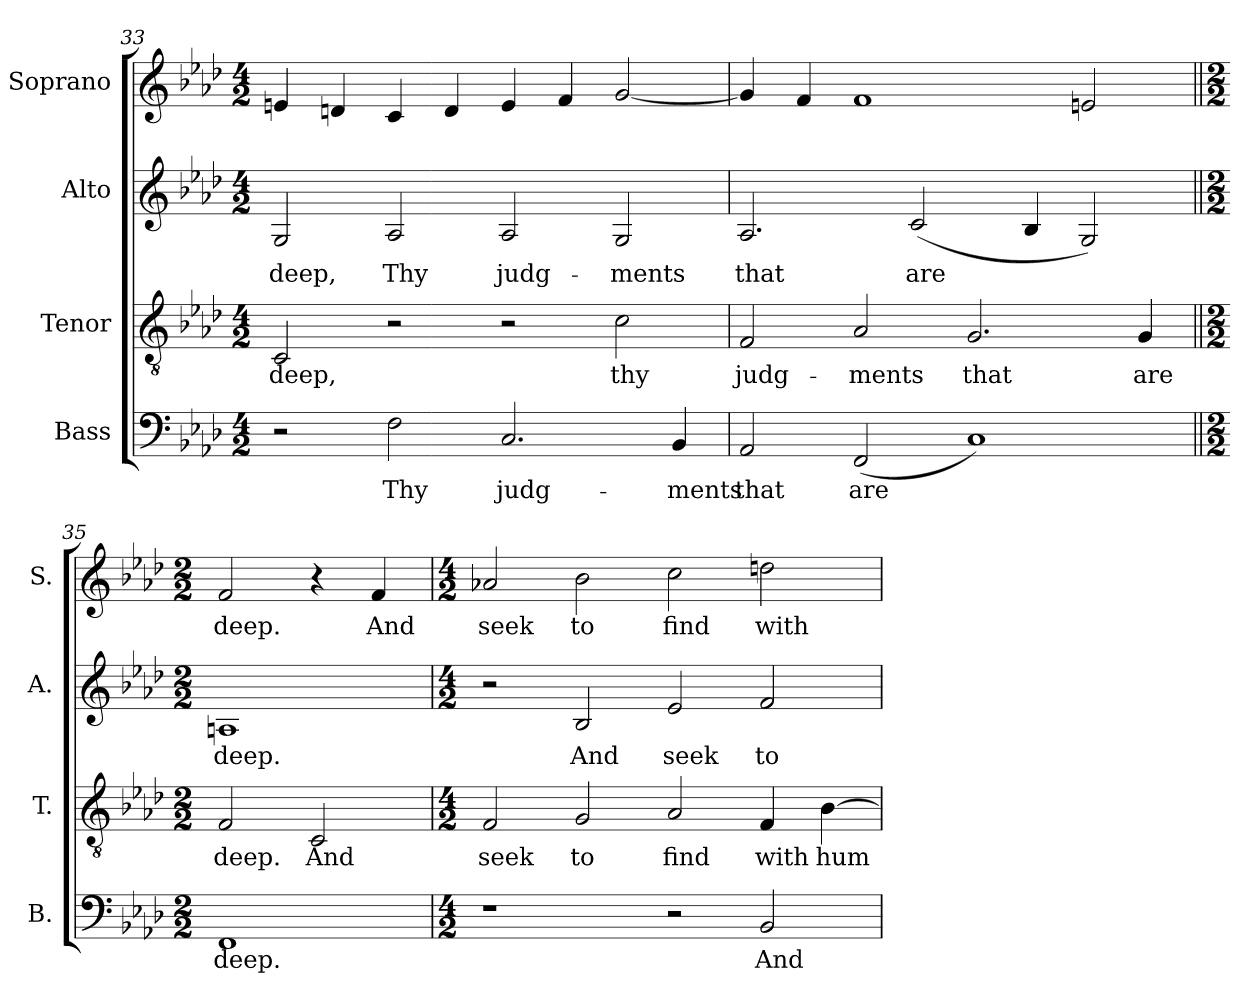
**kern	**text	**kern	**text	**kern	**text	**kern	**text
*part4	*part4	*part3	*part3	*part2	*part2	*part1	*part1
*staff4	*staff4	*staff3	*staff3	*staff2	*staff2	*staff1	*staff1
*I"Bass	*	*I"Tenor	*	*I"Alto	*	*I"Soprano	*
*I'B.	*	*I'T.	*	*I'A.	*	*I'S.	*
*clefF4	*	*clefGv2	*	*clefG2	*	*clefG2	*
*	*	*ITrd7c12	*	*	*	*	*
*k[b-e-a-d-]	*	*k[b-e-a-d-]	*	*k[b-e-a-d-]	*	*k[b-e-a-d-]	*
*A-:	*	*A-:	*	*A-:	*	*A-:	*
*M4/2	*	*M4/2	*	*M4/2	*	*M4/2	*
=33	=33	=33	=33	=33	=33	=33	=33
!	!	!	!LO:LY:b:color=#000000	!	!	!	!
!	!	!	!	!	!LO:LY:b:color=#000000	!	!
2r	.	2CCi/	deep,	2Gi/	deep,	4eni/	.
.	.	.	.	.	.	4dni/	.
!	!LO:LY:b:color=#000000	!	!	!	!	!	!
!	!	!	!	!	!LO:LY:b:color=#000000	!	!
2Fi\	Thy	2r	.	2A-i/	Thy	4ci/	.
.	.	.	.	.	.	4di/	.
!	!LO:LY:b:color=#000000	!	!	!	!	!	!
!	!	!	!	!	!LO:LY:b:color=#000000	!	!
2.Ci/	judg-	2r	.	2A-i/	judg-	4ei/	.
.	.	.	.	.	.	4fi/	.
!	!	!	!LO:LY:b:color=#000000	!	!	!	!
!	!	!	!	!	!LO:LY:b:color=#000000	!	!
.	.	2Ci\	thy	2Gi/	-ments	[2gi/	.
!	!LO:LY:b:color=#000000	!	!	!	!	!	!
4BB-i/	-ments	.	.	.	.	.	.
=34	=34	=34	=34	=34	=34	=34	=34
!	!LO:LY:b:color=#000000	!	!	!	!	!	!
!	!	!	!LO:LY:b:color=#000000	!	!	!	!
!	!	!	!	!	!LO:LY:b:color=#000000	!	!
2AA-i/	that	2FFi/	judg-	2.A-i/	that	4gi/]	.
.	.	.	.	.	.	4fi/	.
!	!LO:LY:b:color=#000000	!	!	!	!	!	!
!	!	!	!LO:LY:b:color=#000000	!	!	!	!
(2FFi/	are	2AA-i/	-ments	.	.	1fi	.
!	!	!	!	!	!LO:LY:b:color=#000000	!	!
.	.	.	.	(2ci/	are	.	.
!	!	!	!LO:LY:b:color=#000000	!	!	!	!
1Ci)	.	2.GGi/	that	.	.	.	.
.	.	.	.	4B-i/	.	.	.
.	.	.	.	2Gi/)	.	2eni/	.
!	!	!	!LO:LY:b:color=#000000	!	!	!	!
.	.	4GGi/	are	.	.	.	.
!!LO:LB:g=z
=35||	=35||	=35||	=35||	=35||	=35||	=35||	=35||
*M2/2	*	*M2/2	*	*M2/2	*	*M2/2	*
!	!LO:LY:b:color=#000000	!	!	!	!	!	!
!	!	!	!LO:LY:b:color=#000000	!	!	!	!
!	!	!	!	!	!LO:LY:b:color=#000000	!	!
!	!	!	!	!	!	!	!LO:LY:b:color=#000000
1FFi	deep.	2FFi/	deep.	1Ani	deep.	2fi/	deep.
!	!	!	!LO:LY:b:color=#000000	!	!	!	!
.	.	2CCi/	And	.	.	4r	.
!	!	!	!	!	!	!	!LO:LY:b:color=#000000
.	.	.	.	.	.	4fi/	And
=36	=36	=36	=36	=36	=36	=36	=36
*M4/2	*	*M4/2	*	*M4/2	*	*M4/2	*
!	!	!	!LO:LY:b:color=#000000	!	!	!	!
!	!	!	!	!	!	!	!LO:LY:b:color=#000000
1r	.	2FFi/	seek	2r	.	2a-Xi/	seek
!	!	!	!LO:LY:b:color=#000000	!	!	!	!
!	!	!	!	!	!LO:LY:b:color=#000000	!	!
!	!	!	!	!	!	!	!LO:LY:b:color=#000000
.	.	2GGi/	to	2B-i/	And	2b-i\	to
!	!	!	!LO:LY:b:color=#000000	!	!	!	!
!	!	!	!	!	!LO:LY:b:color=#000000	!	!
!	!	!	!	!	!	!	!LO:LY:b:color=#000000
2r	.	2AA-i/	find	2e-i/	seek	2cci\	find
!	!LO:LY:b:color=#000000	!	!	!	!	!	!
!	!	!	!LO:LY:b:color=#000000	!	!	!	!
!	!	!	!	!	!LO:LY:b:color=#000000	!	!
!	!	!	!	!	!	!	!LO:LY:b:color=#000000
2BB-i/	And	4FFi/	with	2fi/	to	2ddni\	with
!	!	!	!LO:LY:b:color=#000000	!	!	!	!
.	.	[4BB-i\	hum-	.	.	.	.
=	=	=	=	=	=	=	=
*-	*-	*-	*-	*-	*-	*-	*-
